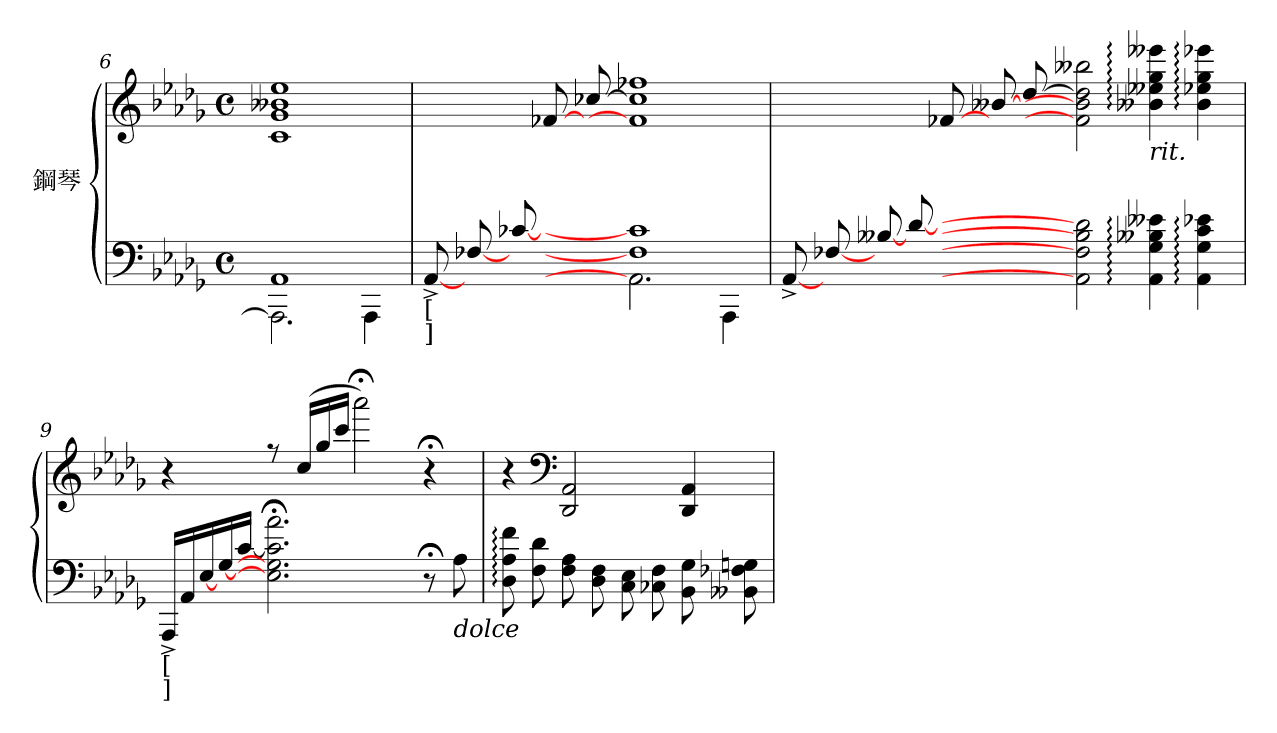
**kern	**kern
*part1	*part1
*staff2	*staff1
*I"鋼琴	*
*clefF4	*clefG2
*k[b-e-a-d-g-]	*k[b-e-a-d-g-]
*M4/4	*M4/4
*met(c)	*met(c)
=6	=6
*^	*
1AA-	2.AAA-\]	1c 1g- 1b--X 1ee-
*	*	*MM72
.	(>4AAA-\	.
=7	=7	=7
*	*	*MM320
*	*	*^
!LO:TX:b:t=[	!	!	!
!LO:TX:b:t=]	!	!	!
[8AA-^!/L	8ryy	4.ryy	4.ryy
*v	*v	*	*
[8F-X!/	.	.
[8c-X!/	.	.
4ryy	[8f-X!	8f-X\yy
.	[8cc-X!	8cc-X\Jyy
*	*MM72	*
*^	*	*
1F-] 1c-]	2.AA-\]	1f-] 1cc-] 1ff-X)	1ryy
.	(>4AAA-\	.	.
*v	*v	*	*
=8	=8	=8
*	*MM320	*
*^	*	*
!LO:TX:b:t=[	!	!	!
!LO:TX:b:t=]	!	!	!
*v	*v	*	*
[8AA-^!/L	2ryy	2ryy
[8F-X!/	.	.
[8B--X!/	.	.
[8d-!/	.	.
4.ryy	[8f-X!	8f-X\yy
.	[8b--X!	8b--X\yy
.	[8dd-!	8dd-\Jyy
*	*MM72	*
2AA-\] 2F-\] 2B--\] 2d-\]	2f-\] 2b--\] 2dd-\] 2bb--X\)	1ryy
*	*MM64	*
!	!LO:TX:b:i:t=rit.	!
4AA-\: 4G-\: 4B--X\: 4e--X\:	4b--X\: 4ee--X\: 4gg-\: 4eee--X\:	.
*	*MM52	*
4AA-\: 4G-\: 4c\: 4e-X\:	4b--\: 4ee-X\: 4gg-\: 4eee-X\:	.
*	*v	*v
=9	=9
*Xtuplet	*
*	*MM80
!LO:TX:b:t=[	!
!LO:TX:b:t=]	!
20AAA-^!/L	4r
20AA-!/	.
[20E-!/	.
[20G-!/	.
[20c!/J	.
*	*MM128
2.E-\];< 2.G-\];< 2.c\];< 2.a-\;<	8rff
*	*Xtuplet
*	*MM54
.	(>24cc!/L
*	*MM48
.	24gg-!/
*	*MM36
.	24ccc!/J
*	*MM30
.	2aaa-;<\)
8r;<	4r;<
!LO:TX:b:i:t=dolce	!
8A-\	.
!!LO:LB:g=z
=10	=10
*	*MM56
8D-\: 8A-\: 8f\:L	4r
*	*MM60
8F\ 8d-\	.
*	*clefF4
*	*MM64
8F\ 8A-\	2DD-/ 2AA-/
*	*MM68
8D-\ 8F\	.
*	*MM72
8C\ 8E-\	.
8C-X\ 8F\	.
8BB-\ 8G-\	4DD-/ 4AA-/
8BB--X\ 8F-X\ 8Gn\	.
=	=
*-	*-
